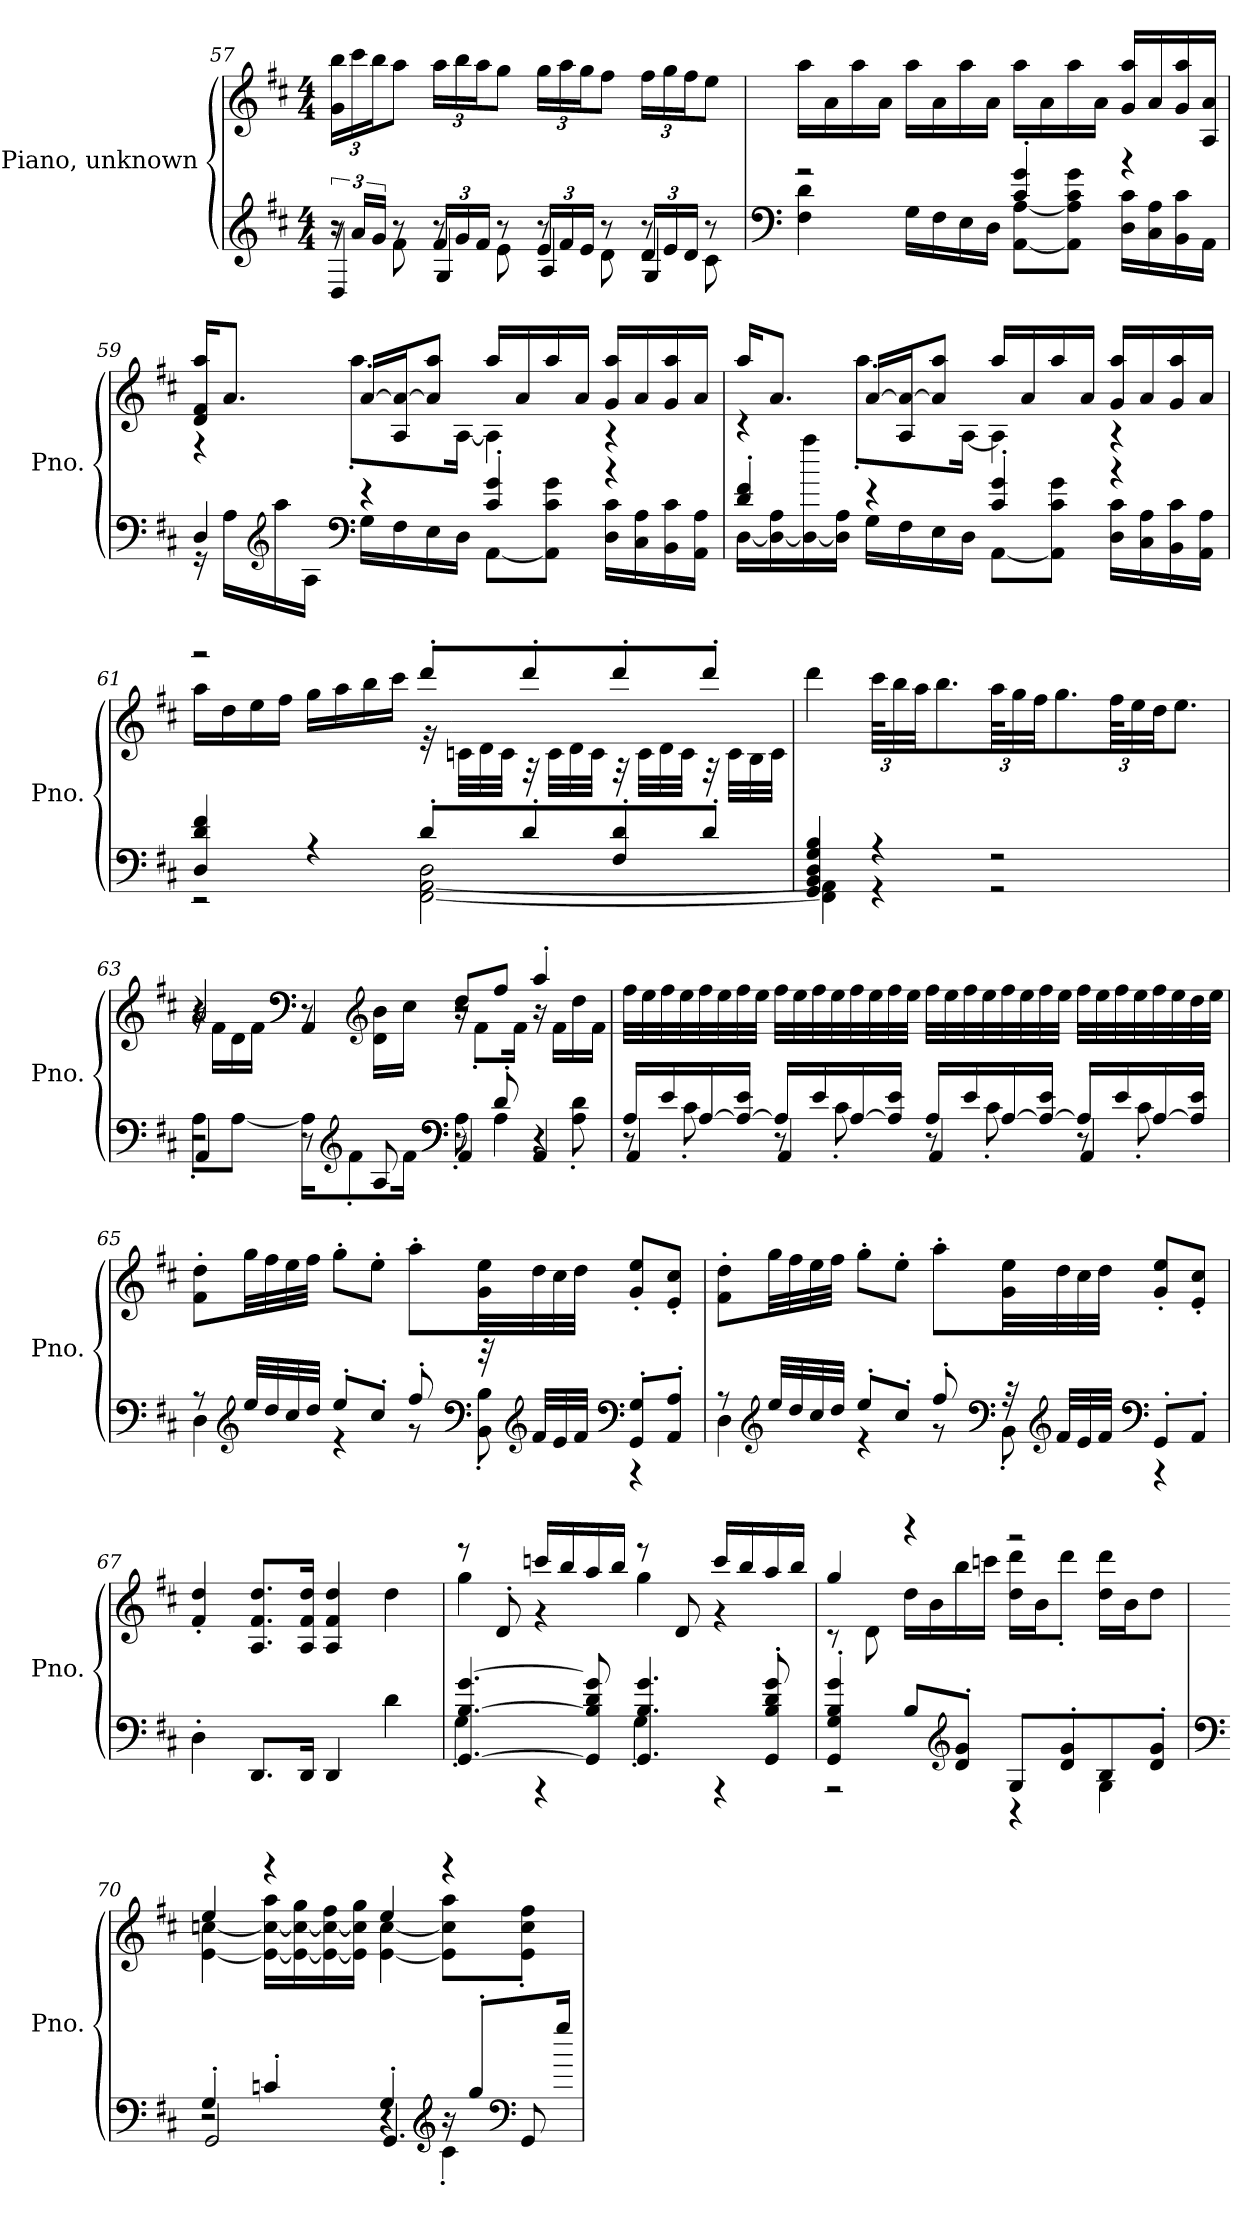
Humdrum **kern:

**kern	**kern
*part1	*part1
*staff2	*staff1
*I"Piano, unknown	*
*I'Pno.	*
*clefG2	*clefG2
*k[f#c#]	*k[f#c#]
*M4/4	*M4/4
=57	=57
*^	*
*	*^	*
*	*	*	*Xbrackettup
24r	8r	4D/	24g\ 24bb\LL
24a/LL	.	.	24ccc#\
24g/JJ	.	.	24bb\J
8r	8f#\	.	8aa\J
*Xbrackettup	*	*	*
24f#/LL	8r	4G/	24aa\LL
24g/	.	.	24bb\
24f#/JJ	.	.	24aa\J
8r	8e\	.	8gg\J
24e/LL	8r	4A/	24gg\LL
24f#/	.	.	24aa\
24e/JJ	.	.	24gg\J
8r	8d\	.	8ff#\J
24d/LL	8r	4G/	24ff#\LL
24e/	.	.	24gg\
24d/JJ	.	.	24ff#\J
8r	8c#\	.	8ee\J
*v	*v	*v	*
!!LO:LB:g=z
=58	=58
*clefF4	*
*^	*
2r	4F#\ 4d\	16aa\LL
.	.	16a\
.	.	16aa\
.	.	16a\JJ
.	16G\LL	16aa\LL
.	16F#\	16a\
.	16E\	16aa\
.	16D\JJ	16a\JJ
4c#/' 4g/'	[8AA\ [8A\L	16aa\LL
.	.	16a\
.	8AA\] 8A\] 8c#\ 8g\J	16aa\
.	.	16a\JJ
4r	16D\ 16c#\LL	16g/ 16aa/LL
.	16C#\ 16A\	16a/
.	16BB\ 16c#\	16g/ 16aa/
.	16AA\JJ	16A/ 16a/JJ
=59	=59	=59
*	*	*^
4D/	16r	16d/ 16f#/ 16aa/KL	4r
.	16A\LL	8.a/J	.
*clefG2	*	*	*
.	16aa\	.	.
.	16A\JJ	.	.
*clefF4	*	*	*
4r	16G\LL	[16a/LL	8.aa'\L
.	16F#\	16A/ 16a/_J	.
.	16E\	8a/] 8aa/J	.
.	16D\JJ	.	[16A\Jk
4c#/' 4g/'	[8AA\L	16aa/LL	4A\]
.	.	16a/	.
.	8AA\] 8c#\ 8g\J	16aa/	.
.	.	16a/JJ	.
4r	16D\ 16c#\LL	16g/ 16aa/LL	4r
.	16C#\ 16A\	16a/	.
.	16BB\ 16c#\	16g/ 16aa/	.
.	16AA\ 16A\JJ	16a/JJ	.
!!LO:LB:g=z	!!
=60	=60	=60	=60
4d/' 4f#/'	[16D\LL	16aa/KL	4r
.	16D\_ 16A\	8.a/J	.
.	16D\_ 16aa\	.	.
.	16D\] 16A\JJ	.	.
4r	16G\LL	[16a/LL	8.aa'\L
.	16F#\	16A/ 16a/_J	.
.	16E\	8a/] 8aa/J	.
.	16D\JJ	.	[16A\Jk
4c#/' 4g/'	[8AA\L	16aa/LL	4A\]
.	.	16a/	.
.	8AA\] 8c#\ 8g\J	16aa/	.
.	.	16a/JJ	.
4r	16D\ 16c#\LL	16g/ 16aa/LL	4r
.	16C#\ 16A\	16a/	.
.	16BB\ 16c#\	16g/ 16aa/	.
.	16AA\ 16A\JJ	16a/JJ	.
!!LO:LB:g=z	!!
=61	=61	=61	=61
4D/ 4d/ 4f#/	2r	2r	16aa\LL
.	.	.	16dd\
.	.	.	16ee\
.	.	.	16ff#\JJ
4r	.	.	16gg\LL
.	.	.	16aa\
.	.	.	16bb\
.	.	.	16ccc#\JJ
8d'/L	[2FF#\ [2AA\ 2D\	8ddd'/L	32r
.	.	.	32cn\LLL
.	.	.	32d\
.	.	.	32c\JJJ
8d'/	.	8ddd'/	32r
.	.	.	32c\LLL
.	.	.	32d\
.	.	.	32c\JJJ
8F#/' 8d/'	.	8ddd'/	32r
.	.	.	32c\LLL
.	.	.	32d\
.	.	.	32c\JJJ
8d'/J	.	8ddd'/J	32r
.	.	.	32c\LLL
.	.	.	32B\
.	.	.	32c\JJJ
*	*	*v	*v
=62	=62	=62
4GG/ 4BB/ 4D/ 4G/ 4B/	4FF#\] 4AA\]	4ddd\
4r	4r	96ccc#\KLLL
.	.	48bb\
.	.	32aa\JJ
.	.	8.bb\
2r	2r	96aa\KLL
.	.	48gg\
.	.	32ff#\JJ
.	.	8.gg\
.	.	96ff#\KLL
.	.	48ee\
.	.	32dd\JJ
.	.	8.ee\J
!!LO:LB:g=z
=63	=63	=63
*	*^	*^
*	*	*	*	*^
2r	8A'\L	4AA/	2a/	16r	4r
.	.	.	.	16f#\LL	.
.	[8A\J	.	.	16d\	.
.	.	.	.	16f#\JJ	.
*	*	*	*clefF4	*	*
.	16A\KL]	8r	.	8r	4AA/
*clefG2	*	*	*	*	*
.	8f#'\	.	.	.	.
*	*	*	*clefG2	*	*
.	.	8A/	.	16d\ 16b\LL	.
.	16f#\Jk	.	.	16cc#\JJ	.
*clefF4	*	*	*	*	*
8r	8A'\	4AA/	8dd/L	16r	2r
.	.	.	.	8f#'\L	.
8d'/	4A\	.	8ff#/J	.	.
.	.	.	.	16f#\Jk	.
4r	.	4AA/	4aa'/	16r	.
.	.	.	.	16f#\LL	.
.	8A\' 8d\'	.	.	16dd\	.
.	.	.	.	16f#\JJ	.
*	*	*	*v	*v	*v
!!LO:LB:g=z
=64	=64	=64	=64
16A/LL	8r	4AA/	32ff#\LLL
.	.	.	32ee\
16e/	.	.	32ff#\
.	.	.	32ee\
[16A/	8c#'\	.	32ff#\
.	.	.	32ee\
16A/_ 16e/JJ	.	.	32ff#\
.	.	.	32ee\JJJ
16A/LL]	8r	4AA/	32ff#\LLL
.	.	.	32ee\
16e/	.	.	32ff#\
.	.	.	32ee\
[16A/	8c#'\	.	32ff#\
.	.	.	32ee\
16A/] 16e/JJ	.	.	32ff#\
.	.	.	32ee\JJJ
16A/LL	8r	4AA/	32ff#\LLL
.	.	.	32ee\
16e/	.	.	32ff#\
.	.	.	32ee\
[16A/	8c#'\	.	32ff#\
.	.	.	32ee\
16A/_ 16e/JJ	.	.	32ff#\
.	.	.	32ee\JJJ
16A/LL]	8r	4AA/	32ff#\LLL
.	.	.	32ee\
16e/	.	.	32ff#\
.	.	.	32ee\
[16A/	8c#'\	.	32ff#\
.	.	.	32ee\
16A/] 16e/JJ	.	.	32dd\
.	.	.	32ee\JJJ
*	*v	*v	*
!!LO:PB:g=z
=65	=65	=65
8r	4D\	8f#\' 8dd\'L
*clefG2	*	*
32ee/LLL	.	32gg\LL
32dd/	.	32ff#\
32cc#/	.	32ee\
32dd/JJJ	.	32ff#\JJJ
8ee'/L	4r	8gg'\L
8cc#'/J	.	8ee'\J
8ff#'/	8r	8aa'\L
*clefF4	*	*
32r	8BB\' 8B\'	32g\ 32ee\LL
*clefG2	*	*
32f#/LLL	.	32dd\
32e/	.	32cc#\
32f#/JJJ	.	32dd\JJJ
*clefF4	*	*
8GG/' 8G/'L	4r	8g/' 8ee/'L
8AA/' 8A/'J	.	8e/' 8cc#/'J
=66	=66	=66
8r	4D\	8f#\' 8dd\'L
*clefG2	*	*
32ee/LLL	.	32gg\LL
32dd/	.	32ff#\
32cc#/	.	32ee\
32dd/JJJ	.	32ff#\JJJ
8ee'/L	4r	8gg'\L
8cc#'/J	.	8ee'\J
8ff#'/	8r	8aa'\L
*clefF4	*	*
32r	8BB'\	32g\ 32ee\LL
*clefG2	*	*
32f#/LLL	.	32dd\
32e/	.	32cc#\
32f#/JJJ	.	32dd\JJJ
*clefF4	*	*
8GG'/L	4r	8g/' 8ee/'L
8AA'/J	.	8e/' 8cc#/'J
*v	*v	*
!!LO:LB:g=z
=67	=67
4D'\	4f#/' 4dd/'
8.DD/L	8.A/ 8.f#/ 8.dd/L
16DD/Jk	16A/ 16f#/ 16dd/Jk
4DD/	4A/ 4f#/ 4dd/
4d\	4dd\
=68	=68
*^	*^
[4.GG/ [4.B/ [4.g/	4G'\	8r	4gg\
.	.	8d'/	.
.	4r	16cccn/LL	4r
.	.	16bb/	.
8GG/] 8B/] 8d/ 8g/]	.	16aa/	.
.	.	16bb/JJ	.
4.GG/ 4.B/ 4.g/	4G'\	8r	4gg\
.	.	8d/	.
.	4r	16ccc/LL	4r
.	.	16bb/	.
8GG/' 8B/' 8d/' 8g/'	.	16aa/	.
.	.	16bb/JJ	.
=69	=69	=69	=69
4GG/' 4G/' 4B/' 4g/'	2r	4gg/	8r
.	.	.	8d\
8B/L	.	4r	16dd\LL
.	.	.	16b\
*clefG2	*	*	*
8d/' 8g/'J	.	.	16bb\
.	.	.	16cccn\JJ
8G/L	4r	2r	16dd\ 16ddd\LL
.	.	.	16b\J
8d/' 8g/'	.	.	8ddd'\J
8B/	4G\	.	16dd\ 16ddd\LL
.	.	.	16b\J
8d/' 8g/'J	.	.	8dd\J
*v	*v	*	*
!!LO:LB:g=z	!!
=70	=70	=70
*clefF4	*	*
*^	*	*
*	*^	*	*
4G'/	2r	2GG/	4ee/	[4e\ [4ccn\
4cn'/	.	.	4r	16e\_ 16cc\_ 16aa\LL
.	.	.	.	16e\_ 16cc\_ 16gg\
.	.	.	.	16e\_ 16cc\_ 16ff#\
.	.	.	.	16e\] 16cc\] 16gg\JJ
4G'/	4r	4.GG/	4ee/	[4e\ [4cc\
*clefG2	*	*	*	*
16r	4c'\	.	4r	8e\] 8cc\] 8aa\L
8gg'/L	.	.	.	.
*clefF4	*	*	*	*
.	.	8GG/	.	8e\' 8cc\' 8ff#\'J
16gg/Jk	.	.	.	.
*v	*v	*v	*	*
*	*v	*v
=	=
*-	*-
